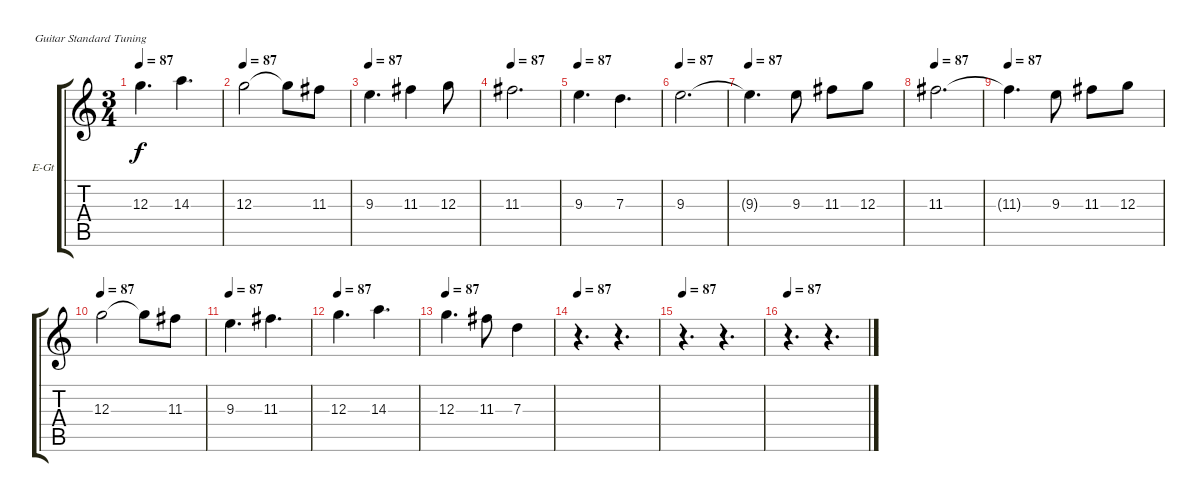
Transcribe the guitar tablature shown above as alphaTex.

\bracketExtendMode groupsimilarinstruments
\firstSystemTrackNameOrientation horizontal
\otherSystemsTrackNameOrientation horizontal
\track ("Piste 2" "E-Gt") {instrument electricguitarclean}
\staff {score tabs}
\tuning (E4 B3 G3 D3 A2 E2)
\ts (3 4)
\tempo 87
\clef g2
\ks c
12.3.4{d dy f} 14.3.4{d} |
\tempo 87
12.3.2 12.3{t}.8 11.3.8 |
\tempo 87
9.3.4{d} 11.3.4 12.3.8 |
\tempo 87
11.3.2{d} |
\tempo 87
9.3.4{d} 7.3.4{d} |
\tempo 87
9.3.2{d} |
\tempo 87
9.3{t}.4{d} 9.3.8 11.3.8 12.3.8 |
\tempo 87
11.3.2{d} |
\tempo 87
11.3{t}.4{d} 9.3.8 11.3.8 12.3.8 |
\tempo 87
12.3.2 12.3{t}.8 11.3.8 |
\tempo 87
9.3.4{d} 11.3.4{d} |
\tempo 87
12.3.4{d} 14.3.4{d} |
\tempo 87
12.3.4{d} 11.3.8 7.3.4 |
\tempo 87
r.4{d} r.4{d} |
\tempo 87
r.4{d} r.4{d} |
\tempo 87
r.4{d} r.4{d}
